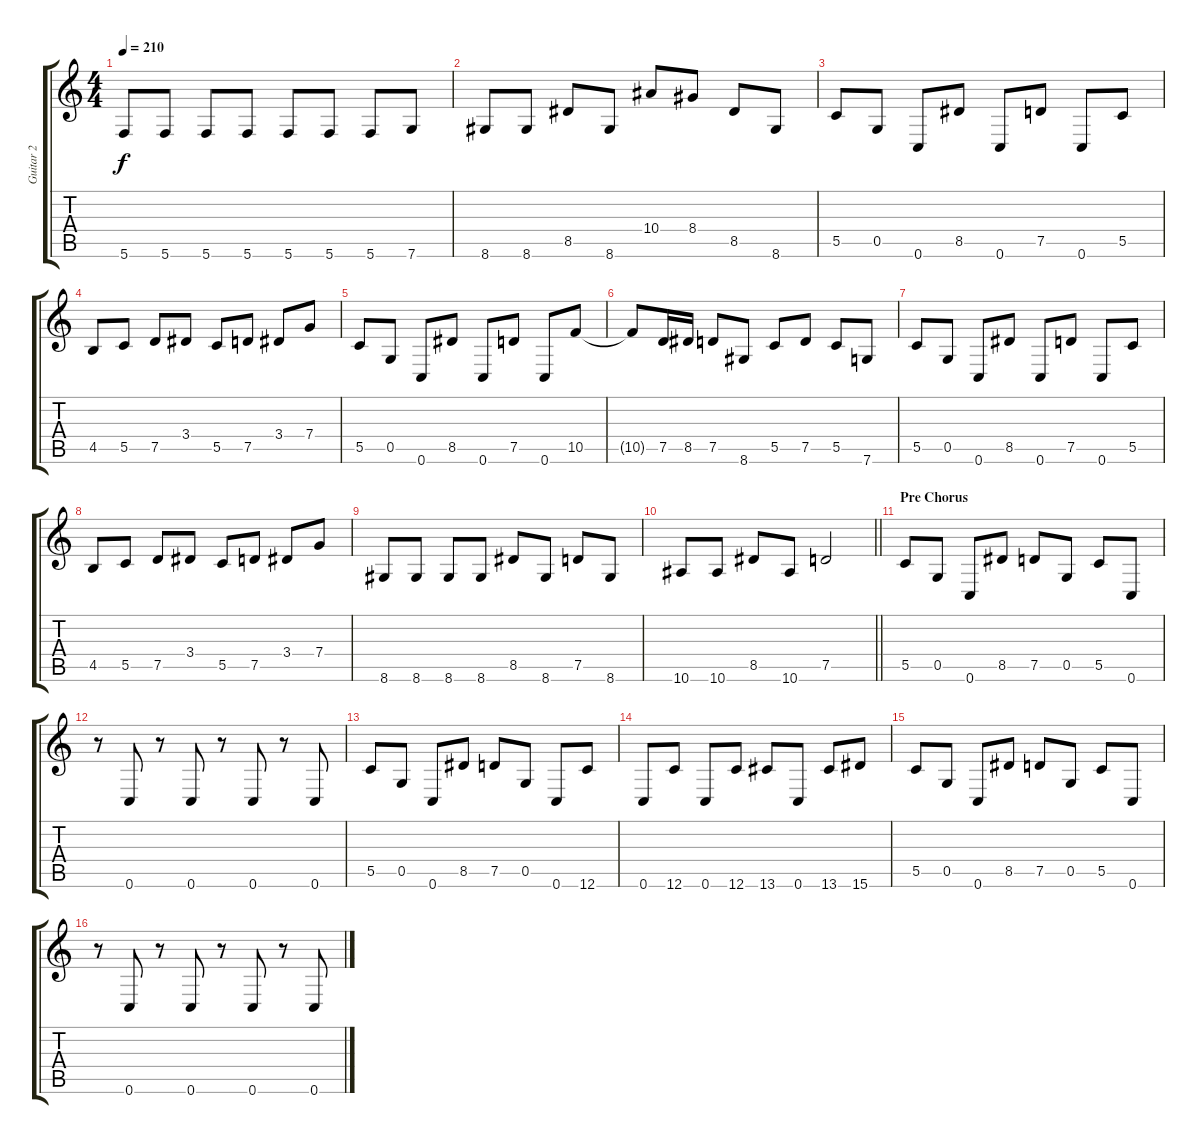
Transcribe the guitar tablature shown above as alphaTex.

\track ("Guitar 2" "Guitar 2") {instrument distortionguitar}
\staff {score tabs}
\tuning (D4 A3 F3 C3 G2 C2) {hide}
\ts (4 4)
\tempo 210
\clef g2
\ks c
5.6.8{dy f} 5.6.8 5.6.8 5.6.8 5.6.8 5.6.8 5.6.8 7.6.8 |
8.6.8 8.6.8 8.5.8 8.6.8 10.4.8 8.4.8 8.5.8 8.6.8 |
5.5.8 0.5.8 0.6.8 8.5.8 0.6.8 7.5.8 0.6.8 5.5.8 |
4.5.8 5.5.8 7.5.8 3.4.8 5.5.8 7.5.8 3.4.8 7.4.8 |
5.5.8 0.5.8 0.6.8 8.5.8 0.6.8 7.5.8 0.6.8 10.5.8 |
10.5{t}.8 7.5.16 8.5.16 7.5.8 8.6.8 5.5.8 7.5.8 5.5.8 7.6.8 |
5.5.8 0.5.8 0.6.8 8.5.8 0.6.8 7.5.8 0.6.8 5.5.8 |
4.5.8 5.5.8 7.5.8 3.4.8 5.5.8 7.5.8 3.4.8 7.4.8 |
8.6.8 8.6.8 8.6.8 8.6.8 8.5.8 8.6.8 7.5.8 8.6.8 |
\barLineRight lightlight
10.6.8 10.6.8 8.5.8 10.6.8 7.5.2 |
\section ("" "Pre Chorus")
5.5.8 0.5.8 0.6.8 8.5.8 7.5.8 0.5.8 5.5.8 0.6.8 |
r.8 0.6.8 r.8 0.6.8 r.8 0.6.8 r.8 0.6.8 |
5.5.8 0.5.8 0.6.8 8.5.8 7.5.8 0.5.8 0.6.8 12.6.8 |
0.6.8 12.6.8 0.6.8 12.6.8 13.6.8 0.6.8 13.6.8 15.6.8 |
5.5.8 0.5.8 0.6.8 8.5.8 7.5.8 0.5.8 5.5.8 0.6.8 |
r.8 0.6.8 r.8 0.6.8 r.8 0.6.8 r.8 0.6.8
